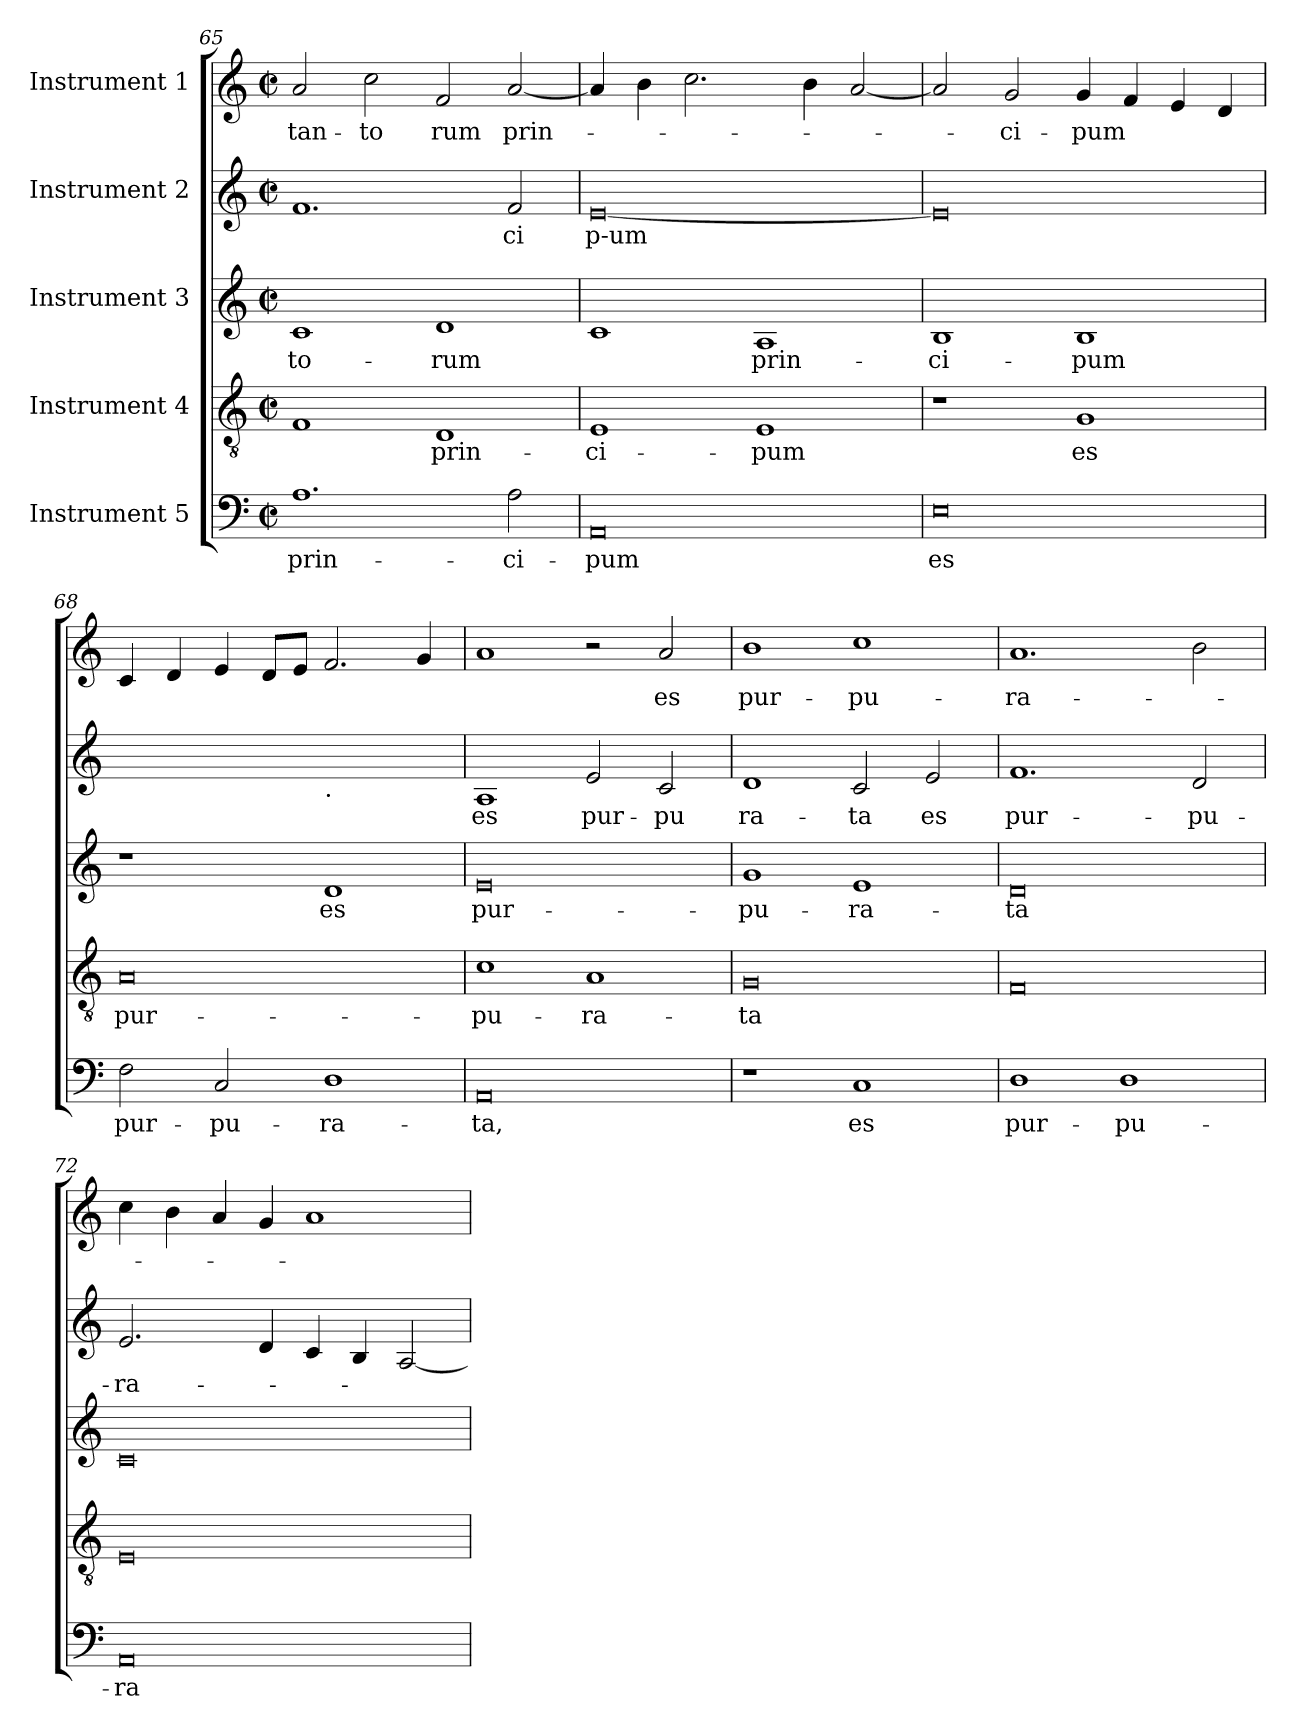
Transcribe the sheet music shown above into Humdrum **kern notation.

**kern	**text	**kern	**text	**kern	**text	**kern	**text	**kern	**text
*part5	*part5	*part4	*part4	*part3	*part3	*part2	*part2	*part1	*part1
*staff5	*staff5	*staff4	*staff4	*staff3	*staff3	*staff2	*staff2	*staff1	*staff1
*I"Instrument 5	*	*I"Instrument 4	*	*I"Instrument 3	*	*I"Instrument 2	*	*I"Instrument 1	*
*clefF4	*	*clefGv2	*	*clefG2	*	*clefG2	*	*clefG2	*
*k[]	*	*k[]	*	*k[]	*	*k[]	*	*k[]	*
*M2/2	*	*M2/2	*	*M2/2	*	*M2/2	*	*M2/2	*
*met(c|)	*	*met(c|)	*	*met(c|)	*	*met(c|)	*	*met(c|)	*
=65	=65	=65	=65	=65	=65	=65	=65	=65	=65
!	!LO:LY:b	!	!	!	!LO:LY:b	!	!	!	!LO:LY:b
1.A	prin-	1F	.	1c	-to-	1.f	.	2a/	tan-
!	!	!	!	!	!	!	!	!	!LO:LY:b
.	.	.	.	.	.	.	.	2cc\	-to
!	!	!	!LO:LY:b	!	!LO:LY:b	!	!	!	!LO:LY:b
.	.	1D	prin-	1d	-rum	.	.	2f/	rum
!	!LO:LY:b	!	!	!	!	!	!LO:LY:b	!	!LO:LY:b
2A\	-ci-	.	.	.	.	2f/	-ci	[<2a/	prin-
!!LO:PB:g=z
=66	=66	=66	=66	=66	=66	=66	=66	=66	=66
!	!LO:LY:b	!	!LO:LY:b	!	!	!	!LO:LY:b	!	!
0AA	-pum	1E	-ci-	1c	.	[>0e	p-um	4a/]	.
.	.	.	.	.	.	.	.	4b\	.
.	.	.	.	.	.	.	.	2.cc\	.
!	!	!	!LO:LY:b	!	!LO:LY:b	!	!	!	!
.	.	1E	-pum	1A	prin-	.	.	.	.
.	.	.	.	.	.	.	.	4b\	.
.	.	.	.	.	.	.	.	[>2a/	.
!!LO:PB:g=z
=67	=67	=67	=67	=67	=67	=67	=67	=67	=67
!	!LO:LY:b	!	!	!	!LO:LY:b	!	!	!	!
0E	es	1r	.	1B	-ci-	0e]	.	2a/]	.
!	!	!	!	!	!	!	!	!	!LO:LY:b
.	.	.	.	.	.	.	.	2g/	-ci-
!	!	!	!LO:LY:b	!	!LO:LY:b	!	!	!	!LO:LY:b
.	.	1G	es	1B	-pum	.	.	4g/	-pum
.	.	.	.	.	.	.	.	4f/	.
.	.	.	.	.	.	.	.	4e/	.
.	.	.	.	.	.	.	.	4d/	.
=68	=68	=68	=68	=68	=68	=68	=68	=68	=68
!	!LO:LY:b	!	!LO:LY:b	!	!	!	!	!	!
2F\	pur-	0A	pur-	1r	.	1ryy	.	4c/	.
.	.	.	.	.	.	.	.	4d/	.
!	!LO:LY:b	!	!	!	!	!	!	!	!
2C/	-pu-	.	.	.	.	.	.	4e/	.
.	.	.	.	.	.	.	.	8d/L	.
.	.	.	.	.	.	.	.	8e/J	.
!	!	!	!	!	!	!LO:TX:b:t=.	!	!	!
!	!LO:LY:b	!	!	!	!LO:LY:b	!	!	!	!
1D	-ra-	.	.	1d	es	1ryy	.	2.f/	.
.	.	.	.	.	.	.	.	4g/	.
=69	=69	=69	=69	=69	=69	=69	=69	=69	=69
!	!LO:LY:b	!	!LO:LY:b	!	!LO:LY:b	!	!LO:LY:b	!	!
0AA	-ta,	1c	-pu-	0e	pur-	1A	es	1a	.
!	!	!	!LO:LY:b	!	!	!	!LO:LY:b	!	!
.	.	1A	-ra-	.	.	2e/	pur-	2r	.
!	!	!	!	!	!	!	!LO:LY:b	!	!LO:LY:b
.	.	.	.	.	.	2c/	-pu	2a/	es
=70	=70	=70	=70	=70	=70	=70	=70	=70	=70
!	!	!	!LO:LY:b	!	!LO:LY:b	!	!LO:LY:b	!	!LO:LY:b
1r	.	0G	-ta	1g	-pu-	1d	ra-	1b	pur-
!	!LO:LY:b	!	!	!	!LO:LY:b	!	!LO:LY:b	!	!LO:LY:b
1C	es	.	.	1e	-ra-	2c/	-ta	1cc	-pu-
!	!	!	!	!	!	!	!LO:LY:b	!	!
.	.	.	.	.	.	2e/	es	.	.
=71	=71	=71	=71	=71	=71	=71	=71	=71	=71
!	!LO:LY:b	!	!	!	!LO:LY:b	!	!LO:LY:b	!	!LO:LY:b
1D	pur-	0F	.	0d	-ta	1.f	pur-	1.a	-ra-
!	!LO:LY:b	!	!	!	!	!	!	!	!
1D	-pu-	.	.	.	.	.	.	.	.
!	!	!	!	!	!	!	!LO:LY:b	!	!
.	.	.	.	.	.	2d/	-pu-	2b\	.
=72	=72	=72	=72	=72	=72	=72	=72	=72	=72
!	!LO:LY:b	!	!	!	!	!	!LO:LY:b	!	!
0AA	-ra-	0E	.	0c	.	2.e/	-ra-	4cc\	.
.	.	.	.	.	.	.	.	4b\	.
.	.	.	.	.	.	.	.	4a/	.
.	.	.	.	.	.	4d/	.	4g/	.
.	.	.	.	.	.	4c/	.	1a	.
.	.	.	.	.	.	4B/	.	.	.
.	.	.	.	.	.	[>2A/	.	.	.
=	=	=	=	=	=	=	=	=	=
*-	*-	*-	*-	*-	*-	*-	*-	*-	*-
